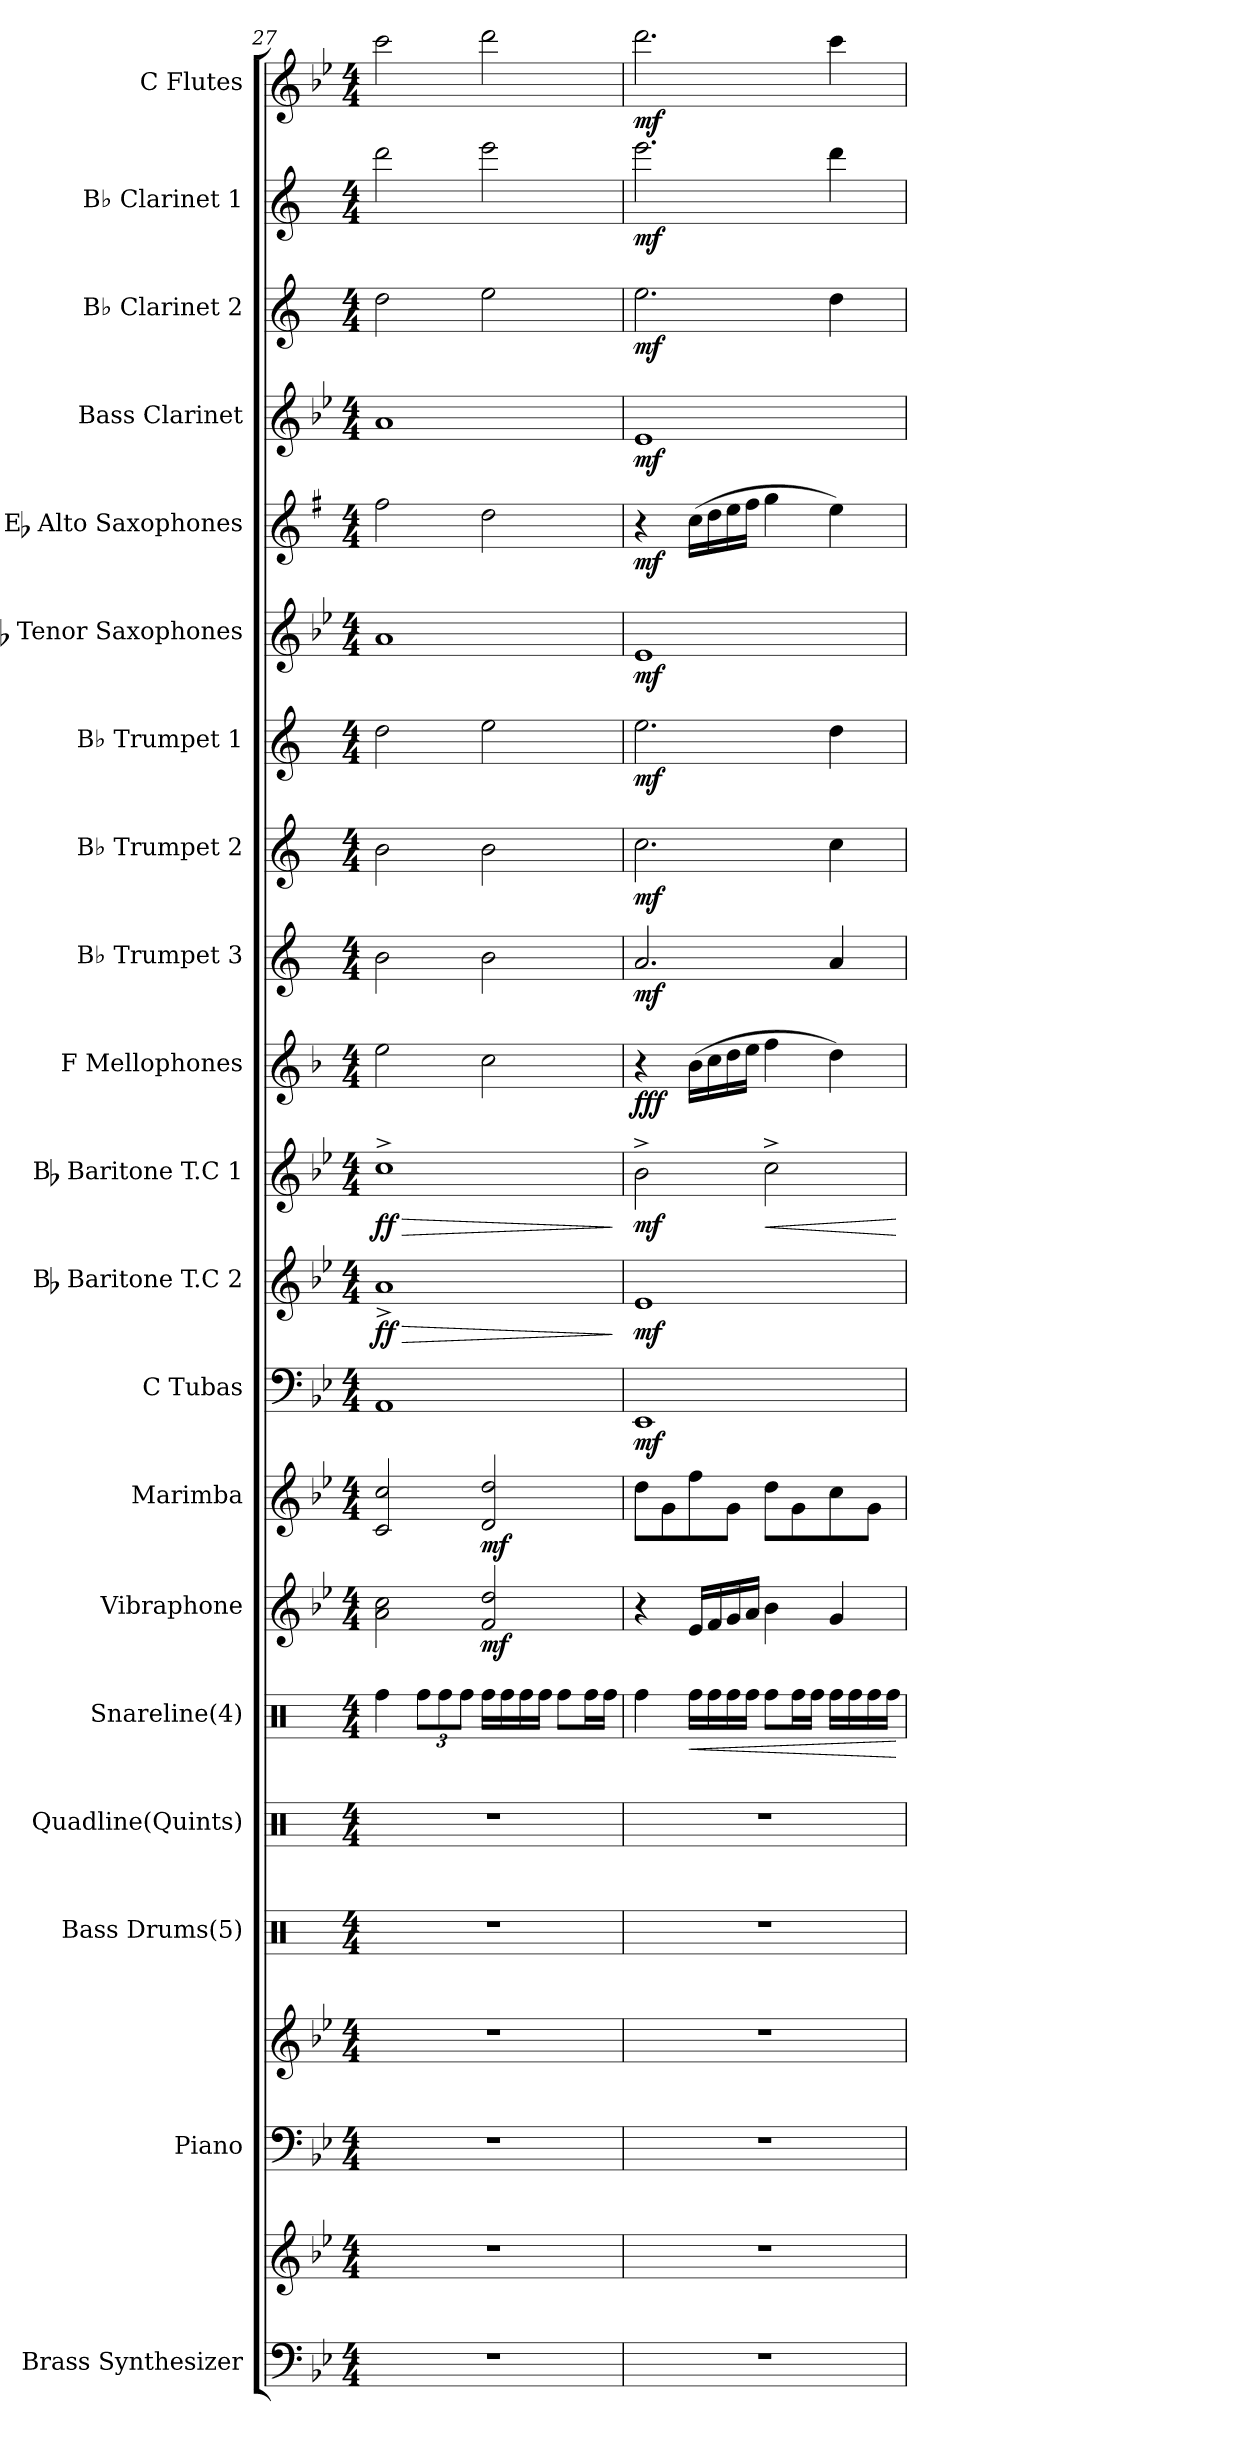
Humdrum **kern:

**kern	**kern	**kern	**kern	**kern	**kern	**kern	**dynam	**kern	**dynam	**kern	**dynam	**kern	**dynam	**kern	**dynam	**kern	**dynam	**kern	**dynam	**kern	**dynam	**kern	**dynam	**kern	**dynam	**kern	**dynam	**kern	**dynam	**kern	**dynam	**kern	**dynam	**kern	**dynam	**kern	**dynam
*part20	*part20	*part19	*part19	*part18	*part17	*part16	*part16	*part15	*part15	*part14	*part14	*part13	*part13	*part12	*part12	*part11	*part11	*part10	*part10	*part9	*part9	*part8	*part8	*part7	*part7	*part6	*part6	*part5	*part5	*part4	*part4	*part3	*part3	*part2	*part2	*part1	*part1
*staff22	*staff21	*staff20	*staff19	*staff18	*staff17	*staff16	*staff16	*staff15	*staff15	*staff14	*staff14	*staff13	*staff13	*staff12	*staff12	*staff11	*staff11	*staff10	*staff10	*staff9	*staff9	*staff8	*staff8	*staff7	*staff7	*staff6	*staff6	*staff5	*staff5	*staff4	*staff4	*staff3	*staff3	*staff2	*staff2	*staff1	*staff1
*I"Brass Synthesizer	*	*I"Piano	*	*I"Bass Drums(5)	*I"Quadline(Quints)	*I"Snareline(4)	*	*I"Vibraphone	*	*I"Marimba	*	*I"C Tubas	*	*I"Bb Baritone T.C 2	*	*I"Bb Baritone T.C 1	*	*I"F Mellophones	*	*I"B♭ Trumpet 3	*	*I"B♭ Trumpet 2	*	*I"B♭ Trumpet 1	*	*I"Bb Tenor Saxophones	*	*I"Eb Alto Saxophones	*	*I"Bass Clarinet	*	*I"B♭ Clarinet 2	*	*I"B♭ Clarinet 1	*	*I"C Flutes	*
*I'Synth.	*	*I'Pno.	*	*I'BD	*	*	*	*	*	*I'Marimba	*	*I'Tubas	*	*I'Baritone T.C 2	*	*I'Baritone T.C 1	*	*I'Mello	*	*I'B♭ Tpt. 3	*	*I'B♭ Tpt. 2	*	*I'B♭ Tpt. 1	*	*I'Tenor Saxes	*	*I'Alto Saxes	*	*I'B. Cl.	*	*I'B♭ Cl. 2	*	*I'B♭ Cl. 1	*	*I'Flutes	*
!!LO:PB:g=z
*clefF4	*clefG2	*clefF4	*clefG2	*clefX	*clefX	*clefX	*	*clefG2	*	*clefG2	*	*clefF4	*	*clefG2	*	*clefG2	*	*clefG2	*	*clefG2	*	*clefG2	*	*clefG2	*	*clefG2	*	*clefG2	*	*clefG2	*	*clefG2	*	*clefG2	*	*clefG2	*
*	*	*	*	*	*	*	*	*	*	*	*	*	*	*ITrd8c14	*	*ITrd8c14	*	*ITrd4c7	*	*ITrd1c2	*	*ITrd1c2	*	*ITrd1c2	*	*ITrd8c14	*	*ITrd5c9	*	*ITrd8c14	*	*ITrd1c2	*	*ITrd1c2	*	*	*
*k[b-e-]	*k[b-e-]	*k[b-e-]	*k[b-e-]	*k[]	*k[]	*k[]	*	*k[b-e-]	*	*k[b-e-]	*	*k[b-e-]	*	*k[b-e-]	*	*k[b-e-]	*	*k[b-e-]	*	*k[b-e-]	*	*k[b-e-]	*	*k[b-e-]	*	*k[b-e-]	*	*k[b-e-]	*	*k[b-e-]	*	*k[b-e-]	*	*k[b-e-]	*	*k[b-e-]	*
*M4/4	*M4/4	*M4/4	*M4/4	*M4/4	*M4/4	*M4/4	*	*M4/4	*	*M4/4	*	*M4/4	*	*M4/4	*	*M4/4	*	*M4/4	*	*M4/4	*	*M4/4	*	*M4/4	*	*M4/4	*	*M4/4	*	*M4/4	*	*M4/4	*	*M4/4	*	*M4/4	*
=27	=27	=27	=27	=27	=27	=27	=27	=27	=27	=27	=27	=27	=27	=27	=27	=27	=27	=27	=27	=27	=27	=27	=27	=27	=27	=27	=27	=27	=27	=27	=27	=27	=27	=27	=27	=27	=27
!	!	!	!	!	!	!	!	!	!	!	!	!	!	!	!LO:HP:b	!	!LO:HP:b	!	!	!	!	!	!	!	!	!	!	!	!	!	!	!	!	!	!	!	!
!	!	!	!	!	!	!	!	!	!	!	!	!	!	!	!LO:DY:n=1:b	!	!LO:DY:n=1:b	!	!	!	!	!	!	!	!	!	!	!	!	!	!	!	!	!	!	!	!
1r	1r	1r	1r	1r	1r	4Rff\	.	2a\ 2cc\	.	2c/ 2cc/	.	1AA	.	1A^	> ff	1c^	> ff	2a\	.	2a\	.	2a\	.	2cc\	.	1A	.	2a\	.	1A	.	2cc\	.	2ccc\	.	2ccc\	.
*	*	*	*	*	*	*Xbrackettup	*	*	*	*	*	*	*	*	*	*	*	*	*	*	*	*	*	*	*	*	*	*	*	*	*	*	*	*	*	*	*
.	.	.	.	.	.	12Rff\L	.	.	.	.	.	.	.	.	.	.	.	.	.	.	.	.	.	.	.	.	.	.	.	.	.	.	.	.	.	.	.
.	.	.	.	.	.	12Rff\	.	.	.	.	.	.	.	.	.	.	.	.	.	.	.	.	.	.	.	.	.	.	.	.	.	.	.	.	.	.	.
.	.	.	.	.	.	12Rff\J	.	.	.	.	.	.	.	.	.	.	.	.	.	.	.	.	.	.	.	.	.	.	.	.	.	.	.	.	.	.	.
!	!	!	!	!	!	!	!	!	!LO:DY:b	!	!LO:DY:b	!	!	!	!	!	!	!	!	!	!	!	!	!	!	!	!	!	!	!	!	!	!	!	!	!	!
.	.	.	.	.	.	16Rff\LL	.	2f/ 2dd/	mf	2d/ 2dd/	mf	.	.	.	.	.	.	2f\	.	2a\	.	2a\	.	2dd\	.	.	.	2f\	.	.	.	2dd\	.	2ddd\	.	2ddd\	.
.	.	.	.	.	.	16Rff\	.	.	.	.	.	.	.	.	.	.	.	.	.	.	.	.	.	.	.	.	.	.	.	.	.	.	.	.	.	.	.
.	.	.	.	.	.	16Rff\	.	.	.	.	.	.	.	.	.	.	.	.	.	.	.	.	.	.	.	.	.	.	.	.	.	.	.	.	.	.	.
.	.	.	.	.	.	16Rff\JJ	.	.	.	.	.	.	.	.	.	.	.	.	.	.	.	.	.	.	.	.	.	.	.	.	.	.	.	.	.	.	.
.	.	.	.	.	.	8Rff\L	.	.	.	.	.	.	.	.	.	.	.	.	.	.	.	.	.	.	.	.	.	.	.	.	.	.	.	.	.	.	.
.	.	.	.	.	.	16Rff\L	.	.	.	.	.	.	.	.	.	.	.	.	.	.	.	.	.	.	.	.	.	.	.	.	.	.	.	.	.	.	.
.	.	.	.	.	.	16Rff\JJ	.	.	.	.	.	.	.	.	.	.	.	.	.	.	.	.	.	.	.	.	.	.	.	.	.	.	.	.	.	.	.
.	.	.	.	.	.	.	.	.	.	.	.	.	.	.	]	.	]	.	.	.	.	.	.	.	.	.	.	.	.	.	.	.	.	.	.	.	.
=28	=28	=28	=28	=28	=28	=28	=28	=28	=28	=28	=28	=28	=28	=28	=28	=28	=28	=28	=28	=28	=28	=28	=28	=28	=28	=28	=28	=28	=28	=28	=28	=28	=28	=28	=28	=28	=28
!	!	!	!	!	!	!	!LO:DY:b	!	!	!	!	!	!LO:DY:b	!	!LO:DY:b	!	!LO:DY:b	!	!LO:DY:b	!	!LO:DY:b	!	!LO:DY:b	!	!LO:DY:b	!	!LO:DY:b	!	!LO:DY:b	!	!LO:DY:b	!	!LO:DY:b	!	!LO:DY:b	!	!LO:DY:b
1r	1r	1r	1r	1r	1r	4Rff\	other-dynamics	4r	.	8dd\L	.	1EE-	mf	1E-	mf	2B-^\	mf	4r	fff	2.g/	mf	2.b-\	mf	2.dd\	mf	1E-	mf	4r	mf	1E-	mf	2.dd\	mf	2.ddd\	mf	2.ddd\	mf
.	.	.	.	.	.	.	.	.	.	8g\	.	.	.	.	.	.	.	.	.	.	.	.	.	.	.	.	.	.	.	.	.	.	.	.	.	.	.
!	!	!	!	!	!	!	!LO:HP:b	!	!	!	!	!	!	!	!	!	!	!	!	!	!	!	!	!	!	!	!	!	!	!	!	!	!	!	!	!	!
.	.	.	.	.	.	16Rff\LL	<	16e-/LL	.	8ff\	.	.	.	.	.	.	.	(16e-\LL	.	.	.	.	.	.	.	.	.	(16e-\LL	.	.	.	.	.	.	.	.	.
.	.	.	.	.	.	16Rff\	.	16f/	.	.	.	.	.	.	.	.	.	16f\	.	.	.	.	.	.	.	.	.	16f\	.	.	.	.	.	.	.	.	.
.	.	.	.	.	.	16Rff\	.	16g/	.	8g\J	.	.	.	.	.	.	.	16g\	.	.	.	.	.	.	.	.	.	16g\	.	.	.	.	.	.	.	.	.
.	.	.	.	.	.	16Rff\JJ	.	16a/JJ	.	.	.	.	.	.	.	.	.	16a\JJ	.	.	.	.	.	.	.	.	.	16a\JJ	.	.	.	.	.	.	.	.	.
!	!	!	!	!	!	!	!	!	!	!	!	!	!	!	!	!	!LO:HP:b	!	!	!	!	!	!	!	!	!	!	!	!	!	!	!	!	!	!	!	!
.	.	.	.	.	.	8Rff\L	.	4b-\	.	8dd\L	.	.	.	.	.	2c^\	<	4b-\	.	.	.	.	.	.	.	.	.	4b-\	.	.	.	.	.	.	.	.	.
.	.	.	.	.	.	16Rff\L	.	.	.	8g\	.	.	.	.	.	.	.	.	.	.	.	.	.	.	.	.	.	.	.	.	.	.	.	.	.	.	.
.	.	.	.	.	.	16Rff\JJ	.	.	.	.	.	.	.	.	.	.	.	.	.	.	.	.	.	.	.	.	.	.	.	.	.	.	.	.	.	.	.
.	.	.	.	.	.	16Rff\LL	.	4g/	.	8cc\	.	.	.	.	.	.	.	4g\)	.	4g/	.	4b-\	.	4cc\	.	.	.	4g\)	.	.	.	4cc\	.	4ccc\	.	4ccc\	.
.	.	.	.	.	.	16Rff\	.	.	.	.	.	.	.	.	.	.	.	.	.	.	.	.	.	.	.	.	.	.	.	.	.	.	.	.	.	.	.
.	.	.	.	.	.	16Rff\	.	.	.	8g\J	.	.	.	.	.	.	.	.	.	.	.	.	.	.	.	.	.	.	.	.	.	.	.	.	.	.	.
.	.	.	.	.	.	16Rff\JJ	.	.	.	.	.	.	.	.	.	.	.	.	.	.	.	.	.	.	.	.	.	.	.	.	.	.	.	.	.	.	.
.	.	.	.	.	.	.	[	.	.	.	.	.	.	.	.	.	[	.	.	.	.	.	.	.	.	.	.	.	.	.	.	.	.	.	.	.	.
=	=	=	=	=	=	=	=	=	=	=	=	=	=	=	=	=	=	=	=	=	=	=	=	=	=	=	=	=	=	=	=	=	=	=	=	=	=
*-	*-	*-	*-	*-	*-	*-	*-	*-	*-	*-	*-	*-	*-	*-	*-	*-	*-	*-	*-	*-	*-	*-	*-	*-	*-	*-	*-	*-	*-	*-	*-	*-	*-	*-	*-	*-	*-
